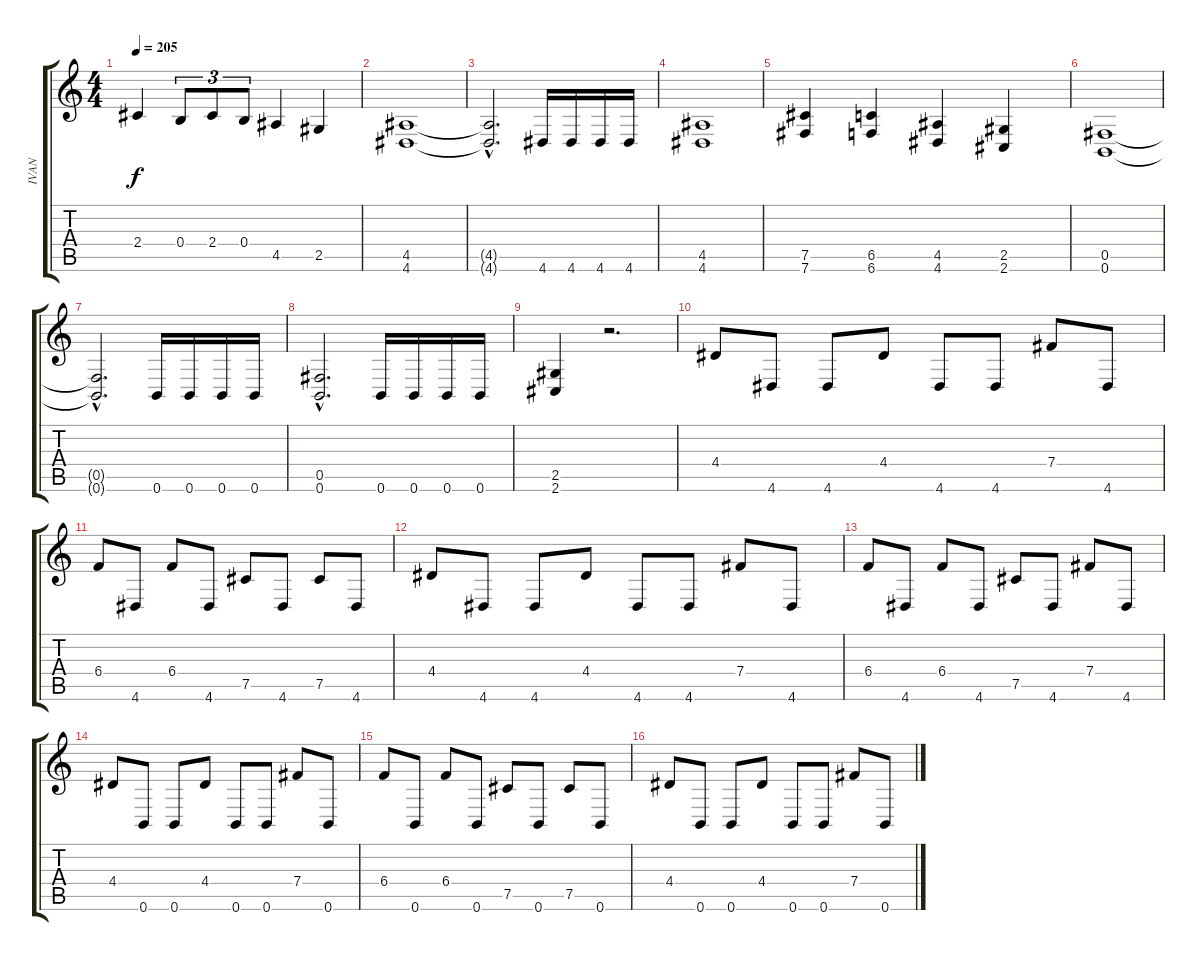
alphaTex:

\track ("IVAN" "IVAN") {instrument distortionguitar}
\staff {score tabs}
\tuning (Db4 Ab3 E3 B2 Gb2 B1) {hide}
\ts (4 4)
\tempo 205
\clef g2
\ks c
2.4.4{dy f} 0.4.8{tu (3 2)} 2.4.8{tu (3 2)} 0.4.8{tu (3 2)} 4.5.4 2.5.4 |
(4.5 4.6).1 |
(4.5{hac t} 4.6{hac t}).2{d} 4.6.16 4.6.16 4.6.16 4.6.16 |
(4.5 4.6).1 |
(7.5 7.6).4 (6.5 6.6).4 (4.5 4.6).4 (2.5 2.6).4 |
(0.5 0.6).1 |
(0.5{hac t} 0.6{hac t}).2{d} 0.6.16 0.6.16 0.6.16 0.6.16 |
(0.5{hac} 0.6{hac}).2{d} 0.6.16 0.6.16 0.6.16 0.6.16 |
(2.5 2.6).4 r.2{d} |
4.4.8 4.6.8 4.6.8 4.4.8 4.6.8 4.6.8 7.4.8 4.6.8 |
6.4.8 4.6.8 6.4.8 4.6.8 7.5.8 4.6.8 7.5.8 4.6.8 |
4.4.8 4.6.8 4.6.8 4.4.8 4.6.8 4.6.8 7.4.8 4.6.8 |
6.4.8 4.6.8 6.4.8 4.6.8 7.5.8 4.6.8 7.4.8 4.6.8 |
4.4.8 0.6.8 0.6.8 4.4.8 0.6.8 0.6.8 7.4.8 0.6.8 |
6.4.8 0.6.8 6.4.8 0.6.8 7.5.8 0.6.8 7.5.8 0.6.8 |
4.4.8 0.6.8 0.6.8 4.4.8 0.6.8 0.6.8 7.4.8 0.6.8
